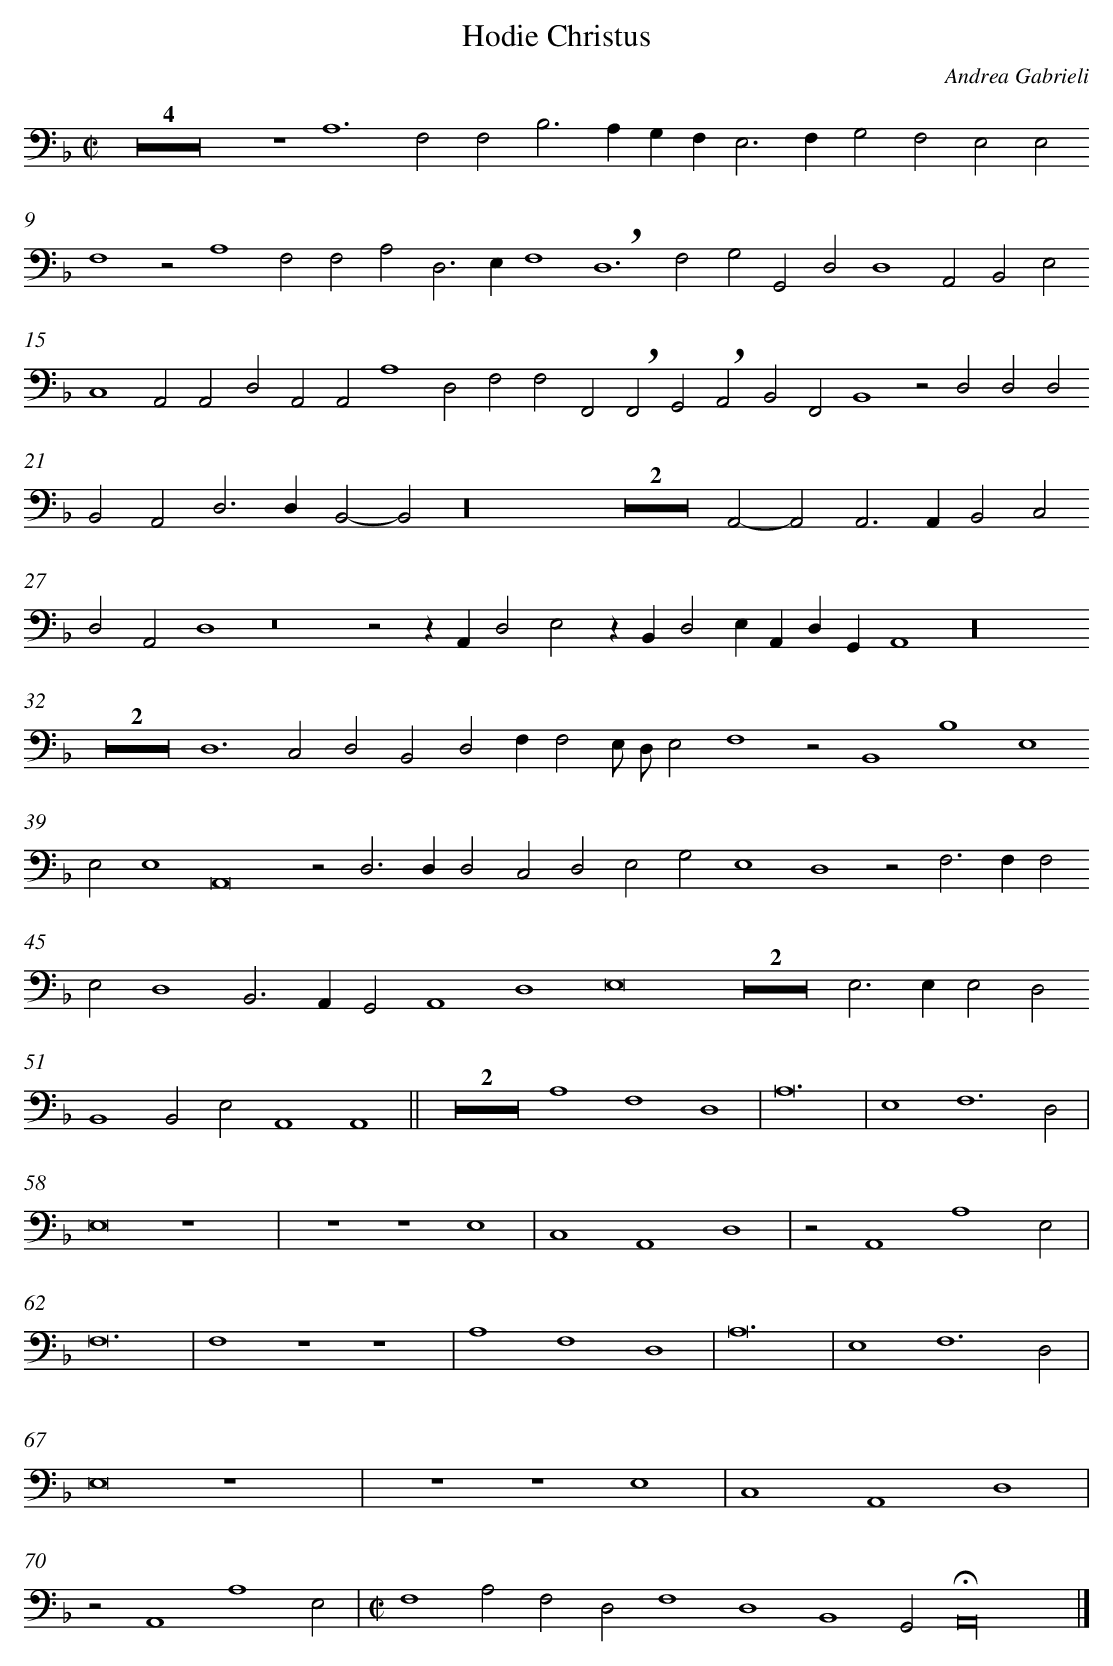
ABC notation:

X:1
T: Hodie Christus
C: Andrea Gabrieli
L: 1/4
M: C|
K: F clef=bass
Z4 [|]
z4A,6 [|]
F,2F,2B,3 [|]
A,G,F,2<E,2F, [|]
G,2F,2E,2E,2 [|]
F,4z2A,4 [|]
F,2F,2A,2 [|]
D,2>E,2F,4 [|]
!breath!D,6F,2 [|]
G,2G,,2D,2D,4 [|]
A,,2B,,2E,2 [|]
C,4A,,2A,,2 [|]
D,2A,,2A,,2A,4 [|]
D,2F,2F,2 [|]
F,,2!breath!F,,2G,,2!breath!A,,2 [|]
B,,2F,,2B,,4 [|]
z2D,2D,2D,2 [|]
B,,2A,,2D,3D, [|]
B,,2-B,,2z16 [|]
Z2 [|]
A,,2-A,,2 [|]
A,,2>A,,2B,,2C,2 [|]
D,2A,,2D,4 [|]
z8 [|]
z2zA,,D,2E,2 [|]
zB,,D,2E,A,,D,G,, [|]
A,,4z16 [|]
Z2 [|]
D,6 [|]
C,2D,2B,,2 [|]
D,2F,F,2E,/ D,/E,2 [|]
F,4z2B,,4 [|]
B,4E,4 [|]
E,2E,4 [|]
A,,8 [|]
z2D,2>D,2D,2 [|]
C,2D,2E,2G,2 [|]
E,4D,4 [|]
z2F,2>F,2F,2 [|]
E,2D,4B,,3 [|]
A,,G,,2A,,4 [|]
D,4E,8 [|]
Z2 [|]
E,2>E,2E,2D,2 [|]
B,,4B,,2E,2 [|]
A,,4A,,4 ||
Z2 [|]
A,4F,4D,4 |
A,12 |
E,4F,6D,2 |
E,8z4 |
z4z4E,4 |
C,4A,,4D,4 |
z2A,,4A,4E,2 |
F,12 |
F,4z4z4 |
A,4F,4D,4 |
A,12 |
E,4F,6D,2 |
E,8z4 |
z4z4E,4 |
C,4A,,4D,4 |
z2A,,4A,4E,2 |
[M:C|]F,4 [|]
A,2F,2 [|]
D,2F,4 [|]
D,4 [|]
B,,4 [|]
G,,2 [|]
!fermata!A,,16 |]
